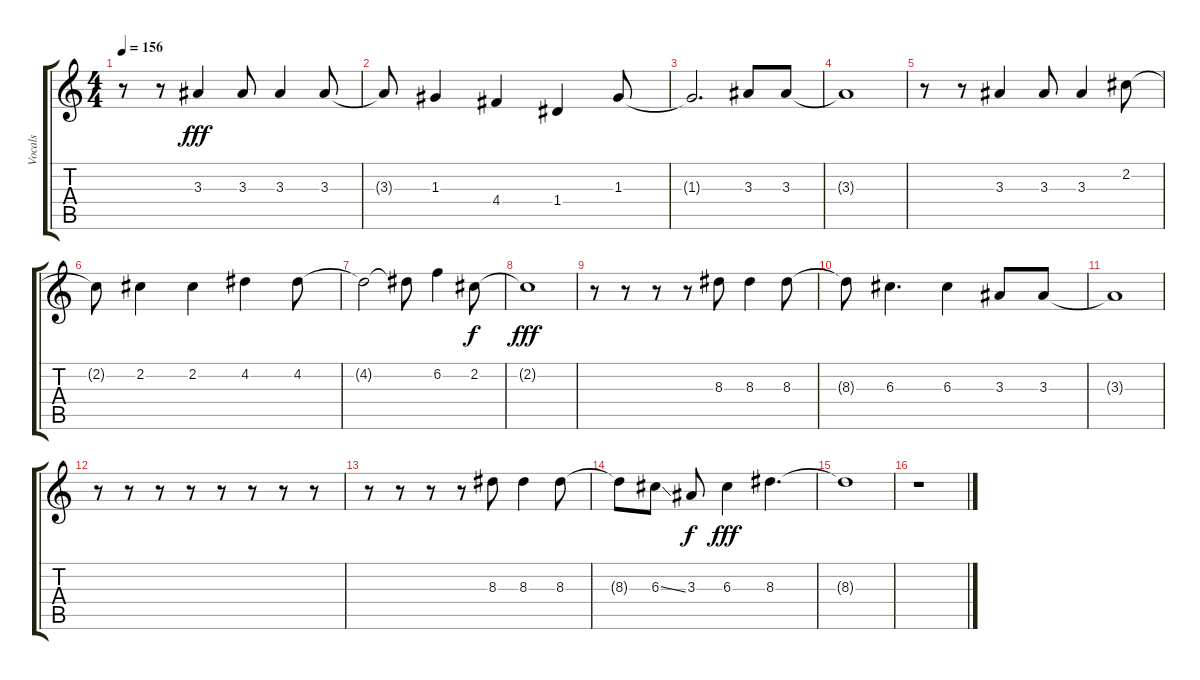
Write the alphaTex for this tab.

\track ("Vocals" "Vocals") {instrument acousticguitarsteel}
\staff {score tabs}
\tuning (E4 B3 G3 D3 A2 E2) {hide}
\ts (4 4)
\tempo 156
\clef g2
\ks c
r.8{dy f} r.8 3.3.4{dy fff} 3.3.8 3.3.4 3.3.8 |
3.3{t}.8 1.3.4 4.4.4 1.4.4 1.3.8 |
1.3{t}.2{d} 3.3.8 3.3.8 |
3.3{t}.1 |
r.8 r.8 3.3.4 3.3.8 3.3.4 2.2.8 |
2.2{t}.8 2.2.4 2.2.4 4.2.4 4.2.8 |
4.2{t}.2 4.2{t}.8 6.2.4 2.2.8{dy f} |
2.2{t}.1{dy fff} |
r.8 r.8 r.8 r.8 8.3.8 8.3.4 8.3.8 |
8.3{t}.8 6.3.4{d} 6.3.4 3.3.8 3.3.8 |
3.3{t}.1 |
r.8 r.8 r.8 r.8 r.8 r.8 r.8 r.8 |
r.8 r.8 r.8 r.8 8.3.8 8.3.4 8.3.8 |
8.3{t}.8 6.3{ss}.8 3.3.8{dy f} 6.3.4{dy fff} 8.3.4{d} |
8.3{t}.1 |
r.1
